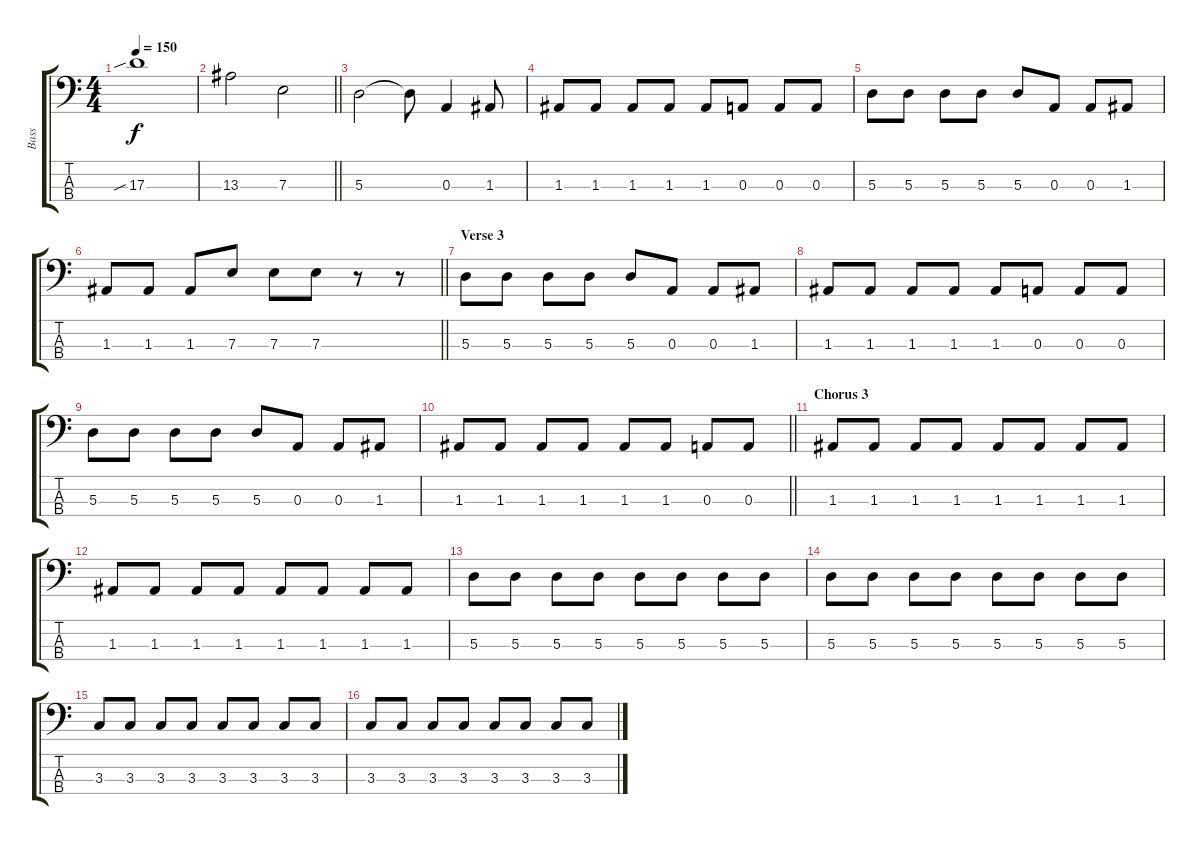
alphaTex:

\track ("Bass" "Bass") {instrument electricbasspick}
\staff {score tabs}
\tuning (G2 D2 A1 E1) {hide}
\ts (4 4)
\tempo 150
\clef f4
\ks c
17.3{sib}.1{dy f} |
\barLineRight lightlight
13.3.2 7.3.2 |
5.3.2 5.3{t}.8 0.3.4 1.3.8 |
1.3.8 1.3.8 1.3.8 1.3.8 1.3.8 0.3.8 0.3.8 0.3.8 |
5.3.8 5.3.8 5.3.8 5.3.8 5.3.8 0.3.8 0.3.8 1.3.8 |
\barLineRight lightlight
1.3.8 1.3.8 1.3.8 7.3.8 7.3.8 7.3.8 r.8 r.8 |
\section ("" "Verse 3")
5.3.8 5.3.8 5.3.8 5.3.8 5.3.8 0.3.8 0.3.8 1.3.8 |
1.3.8 1.3.8 1.3.8 1.3.8 1.3.8 0.3.8 0.3.8 0.3.8 |
5.3.8 5.3.8 5.3.8 5.3.8 5.3.8 0.3.8 0.3.8 1.3.8 |
\barLineRight lightlight
1.3.8 1.3.8 1.3.8 1.3.8 1.3.8 1.3.8 0.3.8 0.3.8 |
\section ("" "Chorus 3")
1.3.8 1.3.8 1.3.8 1.3.8 1.3.8 1.3.8 1.3.8 1.3.8 |
1.3.8 1.3.8 1.3.8 1.3.8 1.3.8 1.3.8 1.3.8 1.3.8 |
5.3.8 5.3.8 5.3.8 5.3.8 5.3.8 5.3.8 5.3.8 5.3.8 |
5.3.8 5.3.8 5.3.8 5.3.8 5.3.8 5.3.8 5.3.8 5.3.8 |
3.3.8 3.3.8 3.3.8 3.3.8 3.3.8 3.3.8 3.3.8 3.3.8 |
3.3.8 3.3.8 3.3.8 3.3.8 3.3.8 3.3.8 3.3.8 3.3.8
